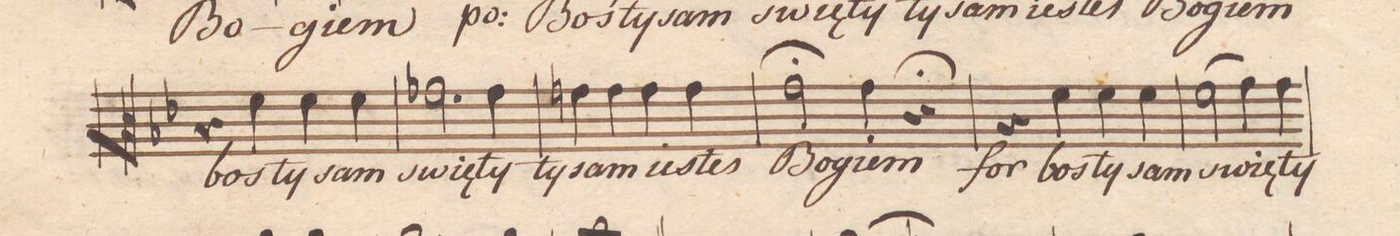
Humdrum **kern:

**kern	**text	**dynam
*I"Alto	*	*
*clefC3	*	*
*k[b-e-]	*	*
*met(c)	*	*
*M4/4	*	*
4r	.	.
4f\	bos	.
4f\	ty	.
4f\	sam	.
=106	=106	=106
2.g-X\	swię-	.
4g-\	-ty	.
=107	=107	=107
4gn\	ty	.
4g\	sam	.
4g\	ies-	.
4g\	-tes	.
=108	=108	=108
2g;\	Bo-	.
4g\	-giem	.
4r;	.	.
=109	=109	=109
4r	.	f
4f\	boś	.
4f\	ty	.
4f\	sam	.
=110	=110	=110
(2f\	swię-	.
4g\)	.	.
4g\	-ty	.
=111	=111	=111
*-	*-	*-
